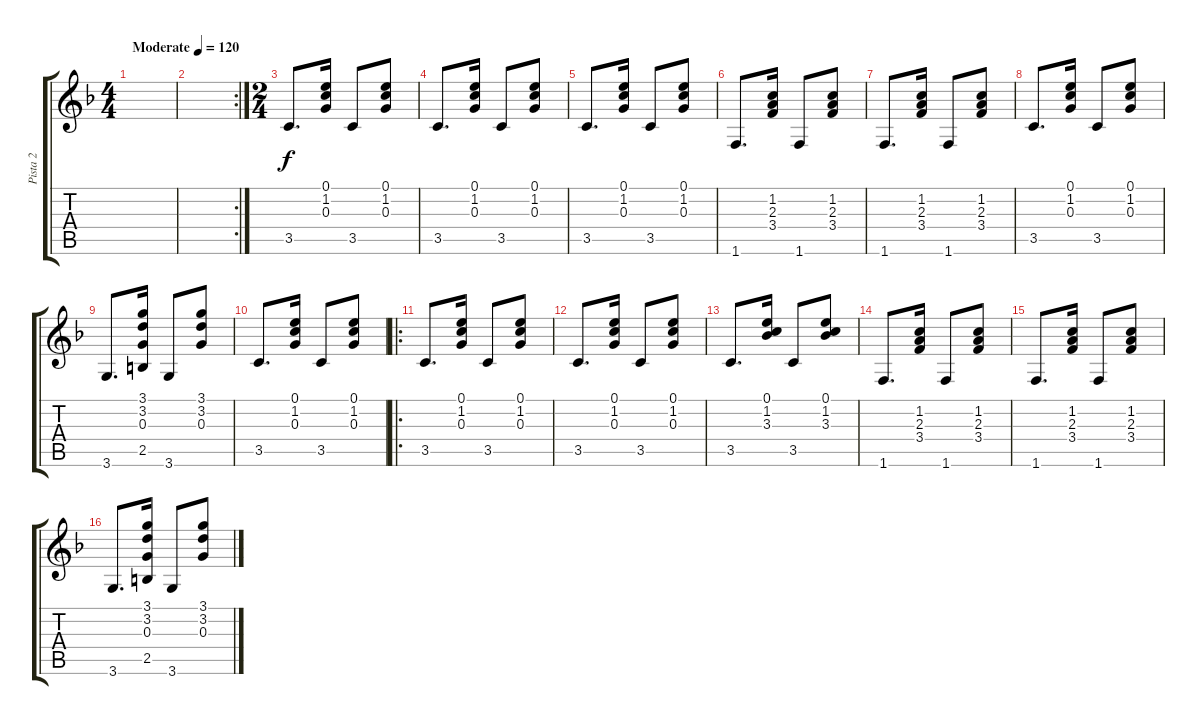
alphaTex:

\track ("Pista 2" "Pista 2") {instrument acousticguitarsteel}
\staff {score tabs}
\tuning (E4 B3 G3 D3 A2 E2) {hide}
\ts (4 4)
\tempo (120 "Moderate")
\clef g2
\ks f
|
\rc 2
|
\ts (2 4)
3.5.8{d} (0.1 1.2 0.3).16 3.5.8 (0.1 1.2 0.3).8 |
3.5.8{d} (0.1 1.2 0.3).16 3.5.8 (0.1 1.2 0.3).8 |
3.5.8{d} (0.1 1.2 0.3).16 3.5.8 (0.1 1.2 0.3).8 |
1.6.8{d} (1.2 2.3 3.4).16 1.6.8 (1.2 2.3 3.4).8 |
1.6.8{d} (1.2 2.3 3.4).16 1.6.8 (1.2 2.3 3.4).8 |
3.5.8{d} (0.1 1.2 0.3).16 3.5.8 (0.1 1.2 0.3).8 |
3.6.8{d} (3.1 3.2 0.3 2.5).16 3.6.8 (3.1 3.2 0.3).8 |
3.5.8{d} (0.1 1.2 0.3).16 3.5.8 (0.1 1.2 0.3).8 |
\ro
3.5.8{d} (0.1 1.2 0.3).16 3.5.8 (0.1 1.2 0.3).8 |
3.5.8{d} (0.1 1.2 0.3).16 3.5.8 (0.1 1.2 0.3).8 |
3.5.8{d} (0.1 1.2 3.3).16 3.5.8 (0.1 1.2 3.3).8 |
1.6.8{d} (1.2 2.3 3.4).16 1.6.8 (1.2 2.3 3.4).8 |
1.6.8{d} (1.2 2.3 3.4).16 1.6.8 (1.2 2.3 3.4).8 |
3.6.8{d} (3.1 3.2 0.3 2.5).16 3.6.8 (3.1 3.2 0.3).8
